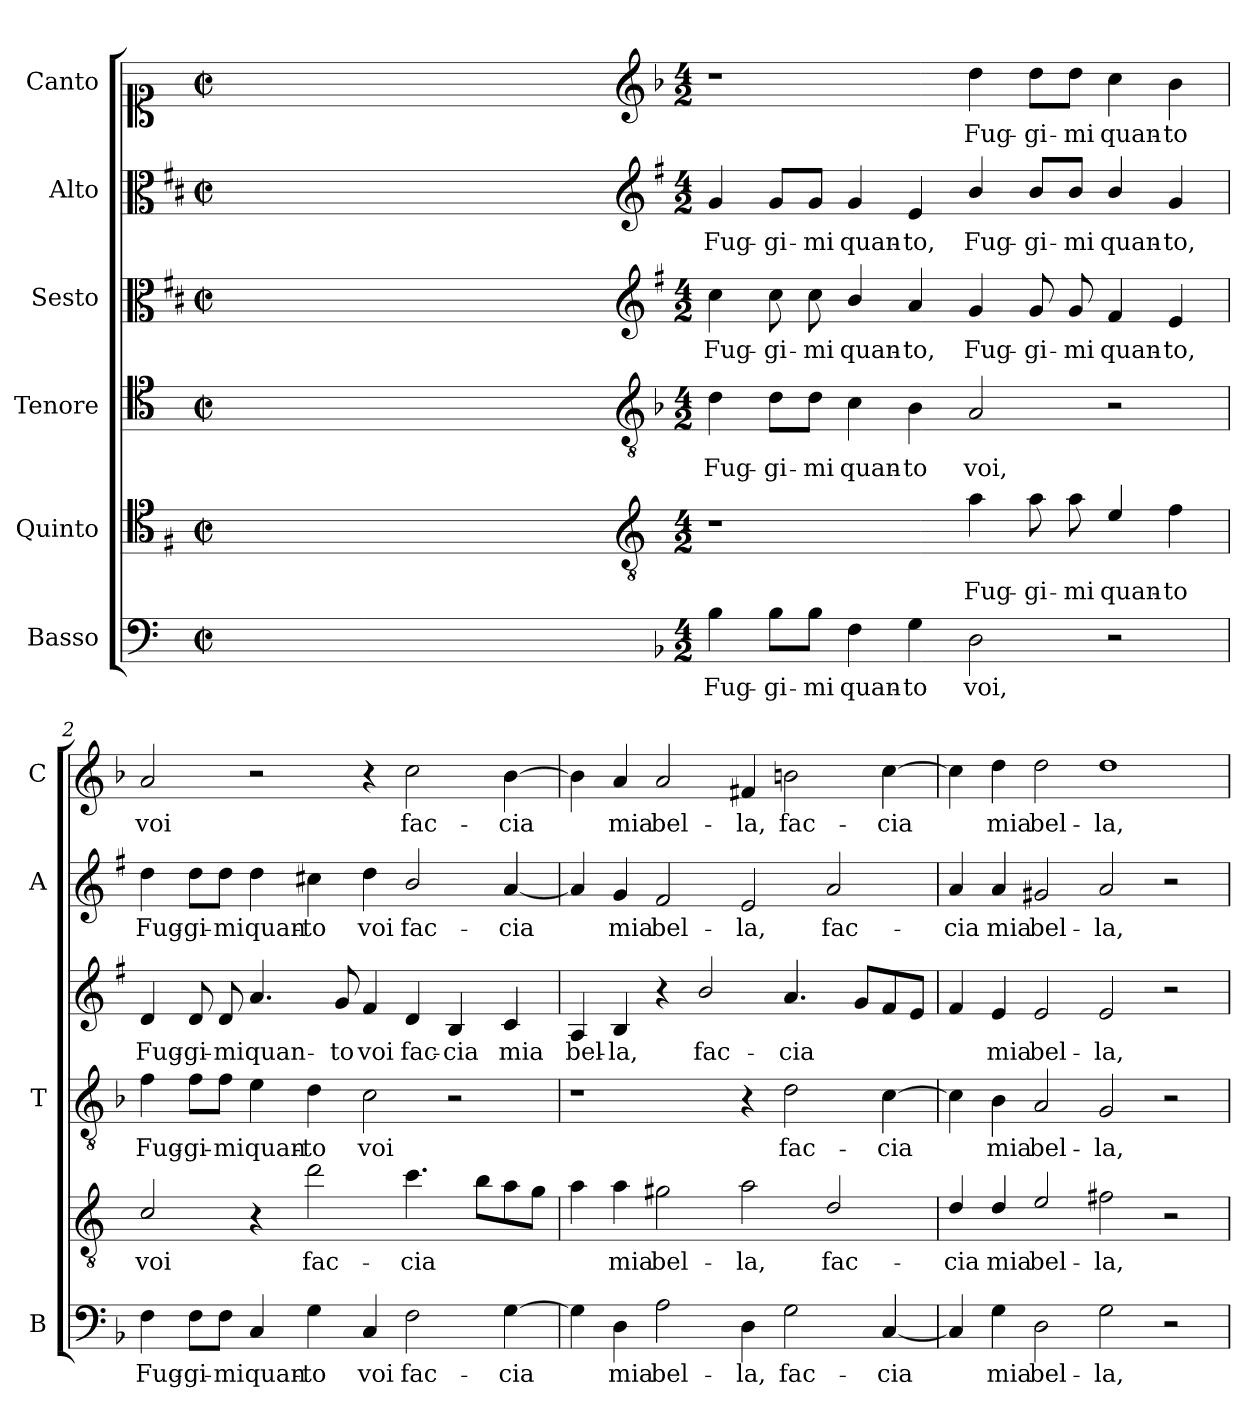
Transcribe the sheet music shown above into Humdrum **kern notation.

**kern	**text	**kern	**text	**kern	**text	**kern	**text	**kern	**text	**kern	**text
*part6	*part6	*part5	*part5	*part4	*part4	*part3	*part3	*part2	*part2	*part1	*part1
*staff6	*staff6	*staff5	*staff5	*staff4	*staff4	*staff3	*staff3	*staff2	*staff2	*staff1	*staff1
*I"Basso	*	*I"Quinto	*	*I"Tenore	*	*I"Sesto	*	*I"Alto	*	*I"Canto	*
*I'B	*	*	*	*I'T	*	*	*	*I'A	*	*I'C	*
*clefF4	*	*clefC4	*	*clefC4	*	*clefC3	*	*clefC3	*	*clefC1	*
*	*	*ITrd4c7	*	*	*	*ITrd1c2	*	*ITrd1c2	*	*	*
*k[]	*	*k[]	*	*k[]	*	*k[]	*	*k[]	*	*k[]	*
*C:	*	*C:	*	*C:	*	*C:	*	*C:	*	*C:	*
*M2/2	*	*M2/2	*	*M2/2	*	*M2/2	*	*M2/2	*	*M2/2	*
*met(c|)	*	*met(c|)	*	*met(c|)	*	*met(c|)	*	*met(c|)	*	*met(c|)	*
=	=	=	=	=	=	=	=	=	=	=	=
1ryy	.	1ryy	.	1ryy	.	1ryy	.	1ryy	.	1ryy	.
=1X-	=1X-	=1X-	=1X-	=1X-	=1X-	=1X-	=1X-	=1X-	=1X-	=1X-	=1X-
4ryy	.	4ryy	.	4ryy	.	4ryy	.	4ryy	.	4ryy	.
4ryy	.	4ryy	.	4ryy	.	4ryy	.	4ryy	.	4ryy	.
4ryy	.	4ryy	.	4ryy	.	4ryy	.	4ryy	.	4ryy	.
4ryy	.	4ryy	.	4ryy	.	4ryy	.	4ryy	.	4ryy	.
=1-	=1-	=1-	=1-	=1-	=1-	=1-	=1-	=1-	=1-	=1-	=1-
*	*	*clefGv2	*	*clefGv2	*	*clefG2	*	*clefG2	*	*clefG2	*
*k[b-]	*	*k[b-]	*	*k[b-]	*	*k[b-]	*	*k[b-]	*	*k[b-]	*
*F:	*	*F:	*	*F:	*	*F:	*	*F:	*	*F:	*
*M4/2	*	*M4/2	*	*M4/2	*	*M4/2	*	*M4/2	*	*M4/2	*
!	!LO:LY:b	!	!	!	!LO:LY:b	!	!LO:LY:b	!	!LO:LY:b	!	!
4B-\	Fug-	1r	.	4d\	Fug-	4b-\	Fug-	4f/	Fug-	1r	.
!	!LO:LY:b	!	!	!	!LO:LY:b	!	!LO:LY:b	!	!LO:LY:b	!	!
8B-\L	-gi-	.	.	8d\L	-gi-	8b-\	-gi-	8f/L	-gi-	.	.
!	!LO:LY:b	!	!	!	!LO:LY:b	!	!LO:LY:b	!	!LO:LY:b	!	!
8B-\J	-mi	.	.	8d\J	-mi	8b-\	-mi	8f/J	-mi	.	.
!	!LO:LY:b	!	!	!	!LO:LY:b	!	!LO:LY:b	!	!LO:LY:b	!	!
4F\	quan-	.	.	4c\	quan-	4a/	quan-	4f/	quan-	.	.
!	!LO:LY:b	!	!	!	!LO:LY:b	!	!LO:LY:b	!	!LO:LY:b	!	!
4G\	-to	.	.	4B-\	-to	4g/	-to,	4d/	-to,	.	.
!	!LO:LY:b	!	!LO:LY:b	!	!LO:LY:b	!	!LO:LY:b	!	!LO:LY:b	!	!LO:LY:b
2D\	voi,	4d\	Fug-	2A/	voi,	4f/	Fug-	4a/	Fug-	4dd\	Fug-
!	!	!	!LO:LY:b	!	!	!	!LO:LY:b	!	!LO:LY:b	!	!LO:LY:b
.	.	8d\	-gi-	.	.	8f/	-gi-	8a/L	-gi-	8dd\L	-gi-
!	!	!	!LO:LY:b	!	!	!	!LO:LY:b	!	!LO:LY:b	!	!LO:LY:b
.	.	8d\	-mi	.	.	8f/	-mi	8a/J	-mi	8dd\J	-mi
!	!	!	!LO:LY:b	!	!	!	!LO:LY:b	!	!LO:LY:b	!	!LO:LY:b
2r	.	4A/	quan-	2r	.	4e/	quan-	4a/	quan-	4cc\	quan-
!	!	!	!LO:LY:b	!	!	!	!LO:LY:b	!	!LO:LY:b	!	!LO:LY:b
.	.	4B-\	-to	.	.	4d/	-to,	4f/	-to,	4b-\	-to
=2	=2	=2	=2	=2	=2	=2	=2	=2	=2	=2	=2
!	!LO:LY:b	!	!LO:LY:b	!	!LO:LY:b	!	!LO:LY:b	!	!LO:LY:b	!	!LO:LY:b
4F\	Fug-	2F/	voi	4f\	Fug-	4c/	Fug-	4cc\	Fug-	2a/	voi
!	!LO:LY:b	!	!	!	!LO:LY:b	!	!LO:LY:b	!	!LO:LY:b	!	!
8F\L	-gi-	.	.	8f\L	-gi-	8c/	-gi-	8cc\L	-gi-	.	.
!	!LO:LY:b	!	!	!	!LO:LY:b	!	!LO:LY:b	!	!LO:LY:b	!	!
8F\J	-mi	.	.	8f\J	-mi	8c/	-mi	8cc\J	-mi	.	.
!	!LO:LY:b	!	!	!	!LO:LY:b	!	!LO:LY:b	!	!LO:LY:b	!	!
4C/	quan-	4r	.	4e\	quan-	4.g/	quan-	4cc\	quan-	2r	.
!	!LO:LY:b	!	!LO:LY:b	!	!LO:LY:b	!	!	!	!LO:LY:b	!	!
4G\	-to	2g\	fac-	4d\	-to	.	.	4bn\	-to	.	.
!	!	!	!	!	!	!	!LO:LY:b	!	!	!	!
.	.	.	.	.	.	8f/	-to	.	.	.	.
!	!LO:LY:b	!	!	!	!LO:LY:b	!	!LO:LY:b	!	!LO:LY:b	!	!
4C/	voi	.	.	2c\	voi	4e/	voi	4cc\	voi	4r	.
!	!LO:LY:b	!	!LO:LY:b	!	!	!	!LO:LY:b	!	!LO:LY:b	!	!LO:LY:b
2F\	fac-	4.f\	-cia	.	.	4c/	fac-	2a/	fac-	2cc\	fac-
!	!	!	!	!	!	!	!LO:LY:b	!	!	!	!
.	.	.	.	2r	.	4A/	-cia	.	.	.	.
.	.	8e\L	.	.	.	.	.	.	.	.	.
!	!LO:LY:b	!	!	!	!	!	!LO:LY:b	!	!LO:LY:b	!	!LO:LY:b
[4G\	-cia	8d\	.	.	.	4B-/	mia	[4g/	-cia	[4b-\	-cia
.	.	8c\J	.	.	.	.	.	.	.	.	.
=3	=3	=3	=3	=3	=3	=3	=3	=3	=3	=3	=3
!	!	!	!	!	!	!	!LO:LY:b	!	!	!	!
4G\]	.	4d\	.	1r	.	4G/	bel-	4g/]	.	4b-\]	.
!	!LO:LY:b	!	!LO:LY:b	!	!	!	!LO:LY:b	!	!LO:LY:b	!	!LO:LY:b
4D\	mia	4d\	mia	.	.	4A/	-la,	4f/	mia	4a/	mia
!	!LO:LY:b	!	!LO:LY:b	!	!	!	!	!	!LO:LY:b	!	!LO:LY:b
2A\	bel-	2c#X\	bel-	.	.	4r	.	2e/	bel-	2a/	bel-
!	!	!	!	!	!	!	!LO:LY:b	!	!	!	!
.	.	.	.	.	.	2a/	fac-	.	.	.	.
!	!LO:LY:b	!	!LO:LY:b	!	!	!	!	!	!LO:LY:b	!	!LO:LY:b
4D\	-la,	2d\	-la,	4r	.	.	.	2d/	-la,	4f#X/	-la,
!	!LO:LY:b	!	!	!	!LO:LY:b	!	!LO:LY:b	!	!	!	!LO:LY:b
2G\	fac-	.	.	2d\	fac-	4.g/	-cia	.	.	2bn\	fac-
!	!	!	!LO:LY:b	!	!	!	!	!	!LO:LY:b	!	!
.	.	2G/	fac-	.	.	.	.	2g/	fac-	.	.
.	.	.	.	.	.	8f/L	.	.	.	.	.
!	!LO:LY:b	!	!	!	!LO:LY:b	!	!	!	!	!	!LO:LY:b
[4C/	-cia	.	.	[4c\	-cia	8e/	.	.	.	[4cc\	-cia
.	.	.	.	.	.	8d/J	.	.	.	.	.
!!LO:LB:g=z
=4	=4	=4	=4	=4	=4	=4	=4	=4	=4	=4	=4
!	!	!	!LO:LY:b	!	!	!	!	!	!LO:LY:b	!	!
4C/]	.	4G/	-cia	4c\]	.	4e/	.	4g/	-cia	4cc\]	.
!	!LO:LY:b	!	!LO:LY:b	!	!LO:LY:b	!	!LO:LY:b	!	!LO:LY:b	!	!LO:LY:b
4G\	mia	4G/	mia	4B-\	mia	4d/	mia	4g/	mia	4dd\	mia
!	!LO:LY:b	!	!LO:LY:b	!	!LO:LY:b	!	!LO:LY:b	!	!LO:LY:b	!	!LO:LY:b
2D\	bel-	2A/	bel-	2A/	bel-	2d/	bel-	2f#X/	bel-	2dd\	bel-
!	!LO:LY:b	!	!LO:LY:b	!	!LO:LY:b	!	!LO:LY:b	!	!LO:LY:b	!	!LO:LY:b
2G\	-la,	2Bn\	-la,	2G/	-la,	2d/	-la,	2g/	-la,	1dd	-la,
2r	.	2r	.	2r	.	2r	.	2r	.	.	.
=	=	=	=	=	=	=	=	=	=	=	=
*-	*-	*-	*-	*-	*-	*-	*-	*-	*-	*-	*-
